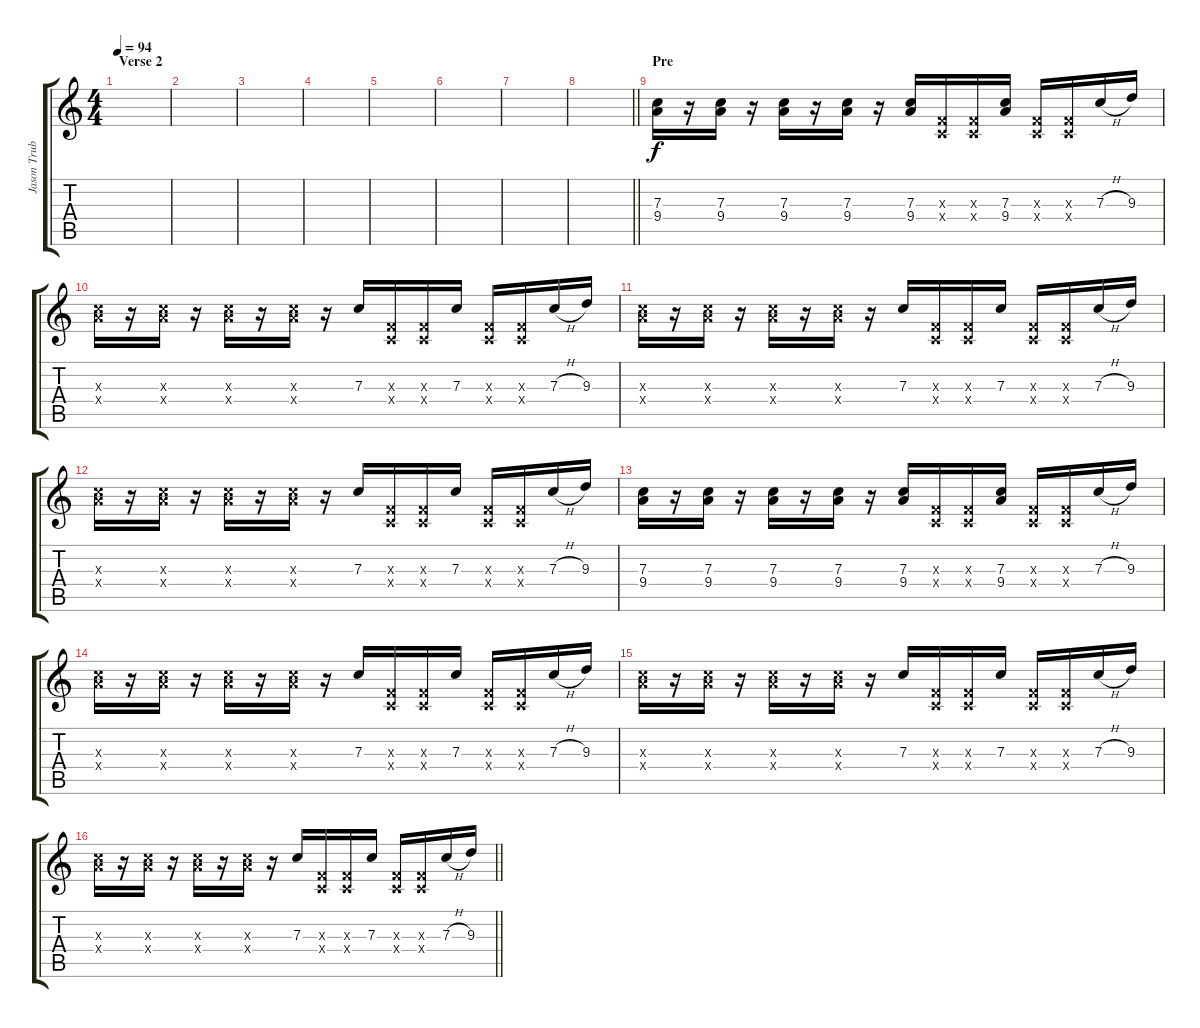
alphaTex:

\track ("Jason Truby" "Jason Trub") {instrument electricguitarclean}
\staff {score tabs}
\tuning (D4 A3 F3 C3 G2 C2) {hide}
\ts (4 4)
\section ("" "Verse 2")
\tempo 94
\clef g2
\ks c
|
|
|
|
|
|
|
\barLineRight lightlight
|
\section ("" "Pre")
(7.3 9.4).16 r.16 (7.3 9.4).16 r.16 (7.3 9.4).16 r.16 (7.3 9.4).16 r.16 (7.3 9.4).16 (0.3{x} 0.4{x}).16 (0.3{x} 0.4{x}).16 (7.3 9.4).16 (0.3{x} 0.4{x}).16 (0.3{x} 0.4{x}).16 7.3{h}.16 9.3.16 |
(7.3{x} 9.4{x}).16 r.16 (7.3{x} 9.4{x}).16 r.16 (7.3{x} 9.4{x}).16 r.16 (7.3{x} 9.4{x}).16 r.16 7.3.16 (0.3{x} 0.4{x}).16 (0.3{x} 0.4{x}).16 7.3.16 (0.3{x} 0.4{x}).16 (0.3{x} 0.4{x}).16 7.3{h}.16 9.3.16 |
(7.3{x} 9.4{x}).16 r.16 (7.3{x} 9.4{x}).16 r.16 (7.3{x} 9.4{x}).16 r.16 (7.3{x} 9.4{x}).16 r.16 7.3.16 (0.3{x} 0.4{x}).16 (0.3{x} 0.4{x}).16 7.3.16 (0.3{x} 0.4{x}).16 (0.3{x} 0.4{x}).16 7.3{h}.16 9.3.16 |
(7.3{x} 9.4{x}).16 r.16 (7.3{x} 9.4{x}).16 r.16 (7.3{x} 9.4{x}).16 r.16 (7.3{x} 9.4{x}).16 r.16 7.3.16 (0.3{x} 0.4{x}).16 (0.3{x} 0.4{x}).16 7.3.16 (0.3{x} 0.4{x}).16 (0.3{x} 0.4{x}).16 7.3{h}.16 9.3.16 |
(7.3 9.4).16 r.16 (7.3 9.4).16 r.16 (7.3 9.4).16 r.16 (7.3 9.4).16 r.16 (7.3 9.4).16 (0.3{x} 0.4{x}).16 (0.3{x} 0.4{x}).16 (7.3 9.4).16 (0.3{x} 0.4{x}).16 (0.3{x} 0.4{x}).16 7.3{h}.16 9.3.16 |
(7.3{x} 9.4{x}).16 r.16 (7.3{x} 9.4{x}).16 r.16 (7.3{x} 9.4{x}).16 r.16 (7.3{x} 9.4{x}).16 r.16 7.3.16 (0.3{x} 0.4{x}).16 (0.3{x} 0.4{x}).16 7.3.16 (0.3{x} 0.4{x}).16 (0.3{x} 0.4{x}).16 7.3{h}.16 9.3.16 |
(7.3{x} 9.4{x}).16 r.16 (7.3{x} 9.4{x}).16 r.16 (7.3{x} 9.4{x}).16 r.16 (7.3{x} 9.4{x}).16 r.16 7.3.16 (0.3{x} 0.4{x}).16 (0.3{x} 0.4{x}).16 7.3.16 (0.3{x} 0.4{x}).16 (0.3{x} 0.4{x}).16 7.3{h}.16 9.3.16 |
\barLineRight lightlight
(7.3{x} 9.4{x}).16 r.16 (7.3{x} 9.4{x}).16 r.16 (7.3{x} 9.4{x}).16 r.16 (7.3{x} 9.4{x}).16 r.16 7.3.16 (0.3{x} 0.4{x}).16 (0.3{x} 0.4{x}).16 7.3.16 (0.3{x} 0.4{x}).16 (0.3{x} 0.4{x}).16 7.3{h}.16 9.3.16
